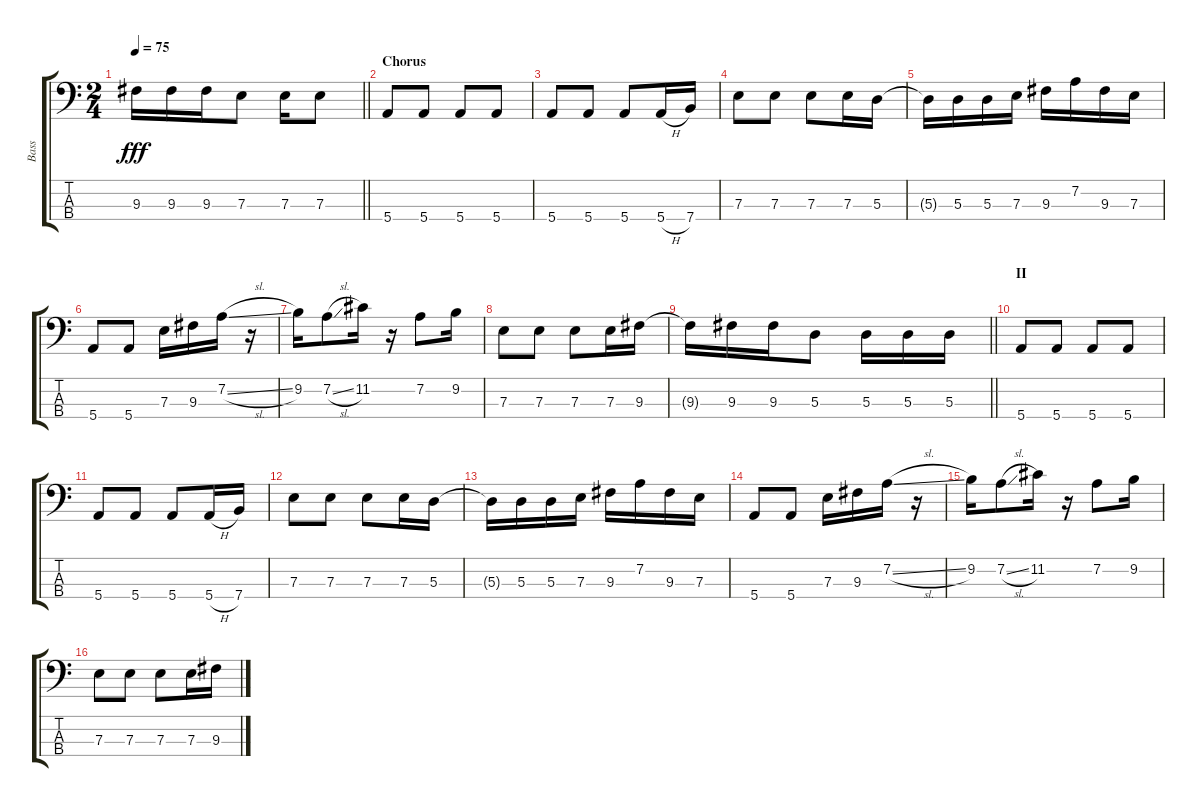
\track ("Bass" "Bass") {instrument electricbassfinger}
\staff {score tabs}
\tuning (G2 D2 A1 E1) {hide}
\ts (2 4)
\tempo 75
\clef f4
\barLineRight lightlight
\ks c
9.3{t}.16{dy fff} 9.3.16 9.3.16 7.3.8 7.3.16 7.3.8 |
\section ("" "Chorus")
5.4.8 5.4.8 5.4.8 5.4.8 |
5.4.8 5.4.8 5.4.8 5.4{h}.16 7.4.16 |
7.3.8 7.3.8 7.3.8 7.3.16 5.3.16 |
5.3{t}.16 5.3.16 5.3.16 7.3.16 9.3.16 7.2.16 9.3.16 7.3.16 |
5.4.8 5.4.8 7.3.16 9.3.16 7.2{sl}.16 r.16 |
9.2.16 7.2{sl}.8 11.2.16 r.16 7.2.8 9.2.16 |
7.3.8 7.3.8 7.3.8 7.3.16 9.3.16 |
\barLineRight lightlight
9.3{t}.16 9.3.16 9.3.16 5.3.8 5.3.16 5.3.16 5.3.16 |
\section ("" "II")
5.4.8 5.4.8 5.4.8 5.4.8 |
5.4.8 5.4.8 5.4.8 5.4{h}.16 7.4.16 |
7.3.8 7.3.8 7.3.8 7.3.16 5.3.16 |
5.3{t}.16 5.3.16 5.3.16 7.3.16 9.3.16 7.2.16 9.3.16 7.3.16 |
5.4.8 5.4.8 7.3.16 9.3.16 7.2{sl}.16 r.16 |
9.2.16 7.2{sl}.8 11.2.16 r.16 7.2.8 9.2.16 |
7.3.8 7.3.8 7.3.8 7.3.16 9.3.16
